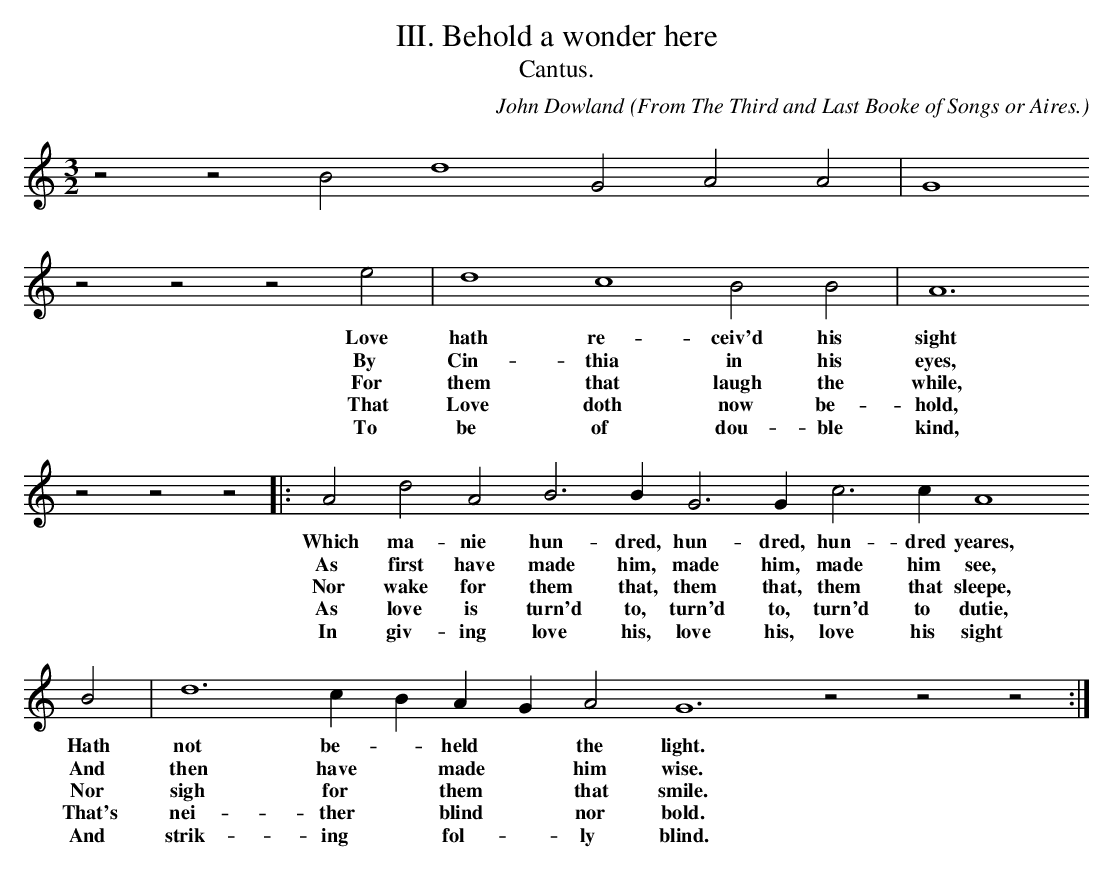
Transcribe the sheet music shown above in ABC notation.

X:1
T:III. Behold a wonder here
T:Cantus.
C: John Dowland
O: From The Third and Last Booke of Songs or Aires.
O: Newly composed to sing to the Lute, Orpharion, or viols,
O: and a dialogue for a base and meane Lute with five voices to sing thereto.
M:3/2
L:1/2
K:G mix
z z B d2 G A A | G2
z z z e | d2 c2 B B | A3
w:Love hath re- ceiv'd his sight
w:By Cin- thia in his eyes,
w:For them that laugh the while,
w:That Love doth now be- hold,
w:To be of dou- ble kind,
z z z |: A d A B > B G > G c > c A2
w:Which ma- nie hun- dred,  hun- dred,  hun- dred yeares,
w:As first have made him, made him, made him see,
w:Nor wake for them that, them that, them that sleepe,
w:As love is turn'd to, turn'd to, turn'd to dutie,
w:In giv- ing love his, love his, love his sight
B | d3 c/ B/ A/ G/ A G3 z z z :|
w:Hath not be- * held * the light.
w:And then have * made * him wise.
w:Nor sigh for * them * that smile.
w:That's nei- ther * blind * nor bold.
w:And strik- ing * fol- * ly blind.
